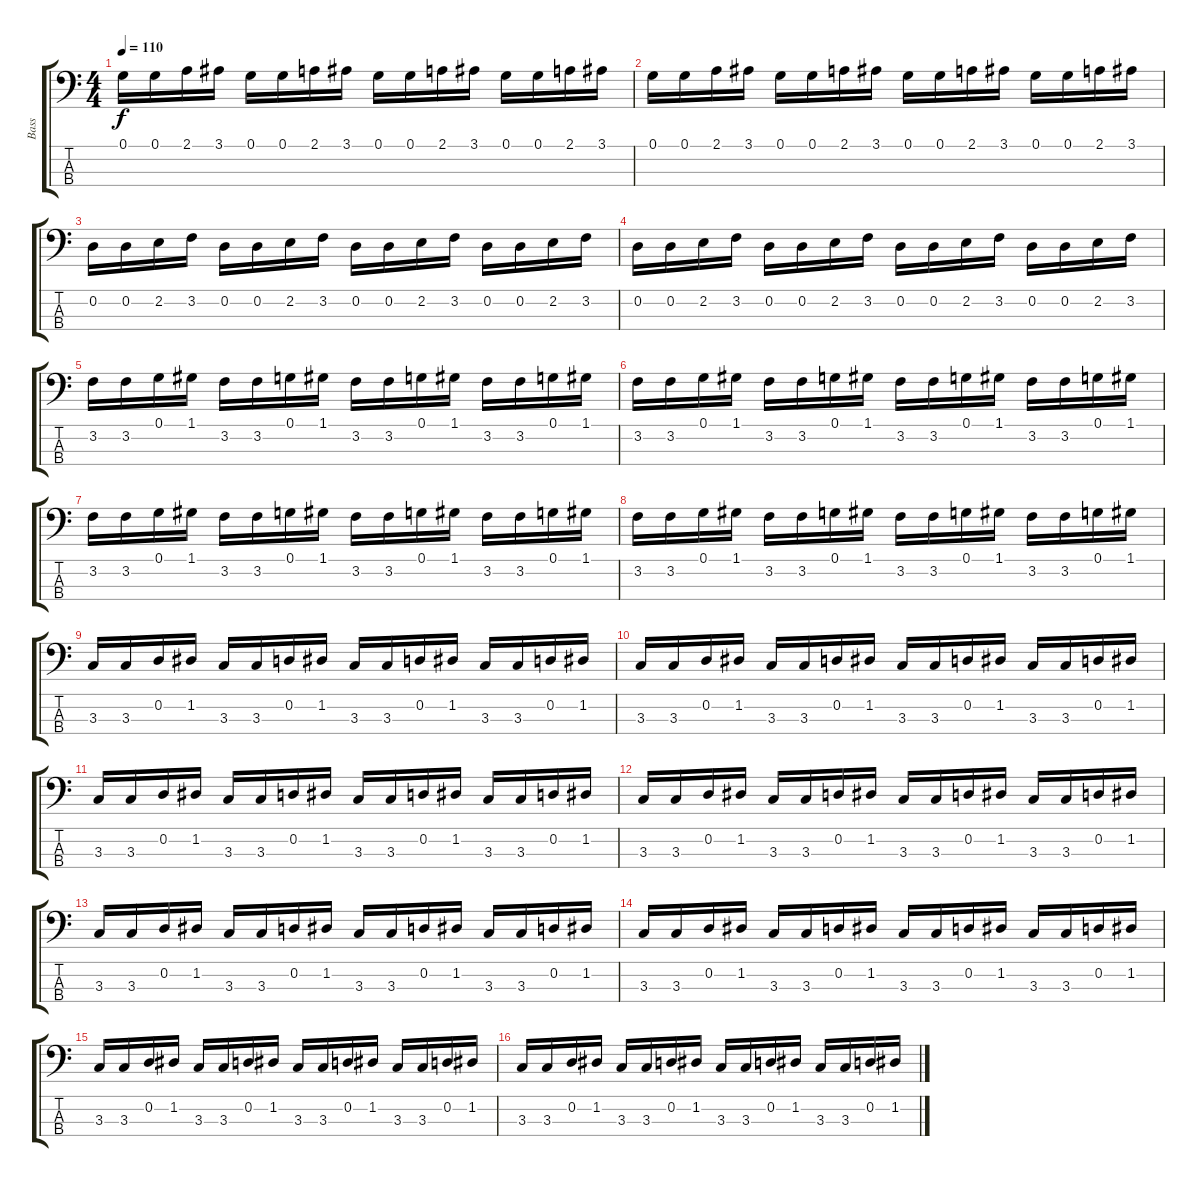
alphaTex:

\track ("Bass        " "Bass      ") {instrument fretlessbass}
\staff {score tabs}
\tuning (G2 D2 A1 E1) {hide}
\ts (4 4)
\tempo 110
\clef f4
\ks c
0.1.16{dy f} 0.1.16 2.1.16 3.1.16 0.1.16 0.1.16 2.1.16 3.1.16 0.1.16 0.1.16 2.1.16 3.1.16 0.1.16 0.1.16 2.1.16 3.1.16 |
0.1.16 0.1.16 2.1.16 3.1.16 0.1.16 0.1.16 2.1.16 3.1.16 0.1.16 0.1.16 2.1.16 3.1.16 0.1.16 0.1.16 2.1.16 3.1.16 |
0.2.16 0.2.16 2.2.16 3.2.16 0.2.16 0.2.16 2.2.16 3.2.16 0.2.16 0.2.16 2.2.16 3.2.16 0.2.16 0.2.16 2.2.16 3.2.16 |
0.2.16 0.2.16 2.2.16 3.2.16 0.2.16 0.2.16 2.2.16 3.2.16 0.2.16 0.2.16 2.2.16 3.2.16 0.2.16 0.2.16 2.2.16 3.2.16 |
3.2.16 3.2.16 0.1.16 1.1.16 3.2.16 3.2.16 0.1.16 1.1.16 3.2.16 3.2.16 0.1.16 1.1.16 3.2.16 3.2.16 0.1.16 1.1.16 |
3.2.16 3.2.16 0.1.16 1.1.16 3.2.16 3.2.16 0.1.16 1.1.16 3.2.16 3.2.16 0.1.16 1.1.16 3.2.16 3.2.16 0.1.16 1.1.16 |
3.2.16 3.2.16 0.1.16 1.1.16 3.2.16 3.2.16 0.1.16 1.1.16 3.2.16 3.2.16 0.1.16 1.1.16 3.2.16 3.2.16 0.1.16 1.1.16 |
3.2.16 3.2.16 0.1.16 1.1.16 3.2.16 3.2.16 0.1.16 1.1.16 3.2.16 3.2.16 0.1.16 1.1.16 3.2.16 3.2.16 0.1.16 1.1.16 |
3.3.16 3.3.16 0.2.16 1.2.16 3.3.16 3.3.16 0.2.16 1.2.16 3.3.16 3.3.16 0.2.16 1.2.16 3.3.16 3.3.16 0.2.16 1.2.16 |
3.3.16 3.3.16 0.2.16 1.2.16 3.3.16 3.3.16 0.2.16 1.2.16 3.3.16 3.3.16 0.2.16 1.2.16 3.3.16 3.3.16 0.2.16 1.2.16 |
3.3.16 3.3.16 0.2.16 1.2.16 3.3.16 3.3.16 0.2.16 1.2.16 3.3.16 3.3.16 0.2.16 1.2.16 3.3.16 3.3.16 0.2.16 1.2.16 |
3.3.16 3.3.16 0.2.16 1.2.16 3.3.16 3.3.16 0.2.16 1.2.16 3.3.16 3.3.16 0.2.16 1.2.16 3.3.16 3.3.16 0.2.16 1.2.16 |
3.3.16 3.3.16 0.2.16 1.2.16 3.3.16 3.3.16 0.2.16 1.2.16 3.3.16 3.3.16 0.2.16 1.2.16 3.3.16 3.3.16 0.2.16 1.2.16 |
3.3.16 3.3.16 0.2.16 1.2.16 3.3.16 3.3.16 0.2.16 1.2.16 3.3.16 3.3.16 0.2.16 1.2.16 3.3.16 3.3.16 0.2.16 1.2.16 |
3.3.16 3.3.16 0.2.16 1.2.16 3.3.16 3.3.16 0.2.16 1.2.16 3.3.16 3.3.16 0.2.16 1.2.16 3.3.16 3.3.16 0.2.16 1.2.16 |
3.3.16 3.3.16 0.2.16 1.2.16 3.3.16 3.3.16 0.2.16 1.2.16 3.3.16 3.3.16 0.2.16 1.2.16 3.3.16 3.3.16 0.2.16 1.2.16
